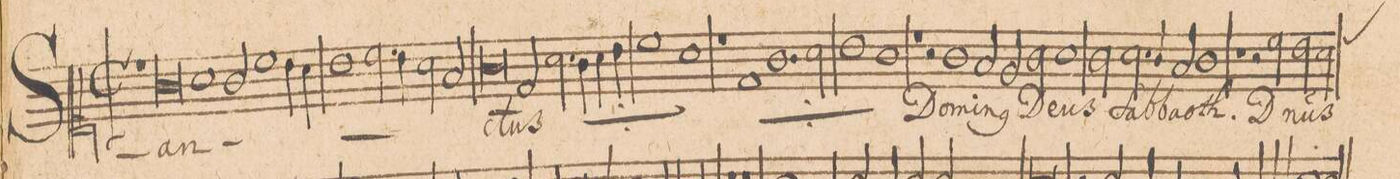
**kern	**text
*I"CANTVS.	*
*clefC1	*
*k[]	*
*met(C|)	*
*M2/1	*
1r	.
0g	San-
=2-	=2-
1a	.
=3-	=3-
2g/	.
1cc	.
4b\	.
4a\	.
=4-	=4-
1b	.
*2\right	*
2.cc\	.
4b\	.
=5-	=5-
2a\	.
2f/	.
0g	.
=6-	=6-
2d/	-ctus
*	*ij
2.a\	San-
=7-	=7-
4g\	.
4a\	.
4b\	.
1cc	.
=8-	=8-
1a	-ctus
1r	.
=9-	=9-
1d	San-
1.g	.
=10-	=10-
2a\	.
1b	.
=11-	=11-
1a	-ctus
*	*Xij
1r	.
=12-	=12-
2r	.
1g	Do-
2f/	-mi-
=13-	=13-
2e/	-n(us)
2g\	De-
1a	-us
=14-	=14-
2g\	.
2.a\	Sab-
4g/	.
2f/	-ba-
=15-	=15-
1g	-oth.
1r	.
=16-	=16-
2r	.
2cc\	D(o-
2b\	-mi)-
2a\	-nus
*custos:cc	*
=17-	=17-
*-	*-
